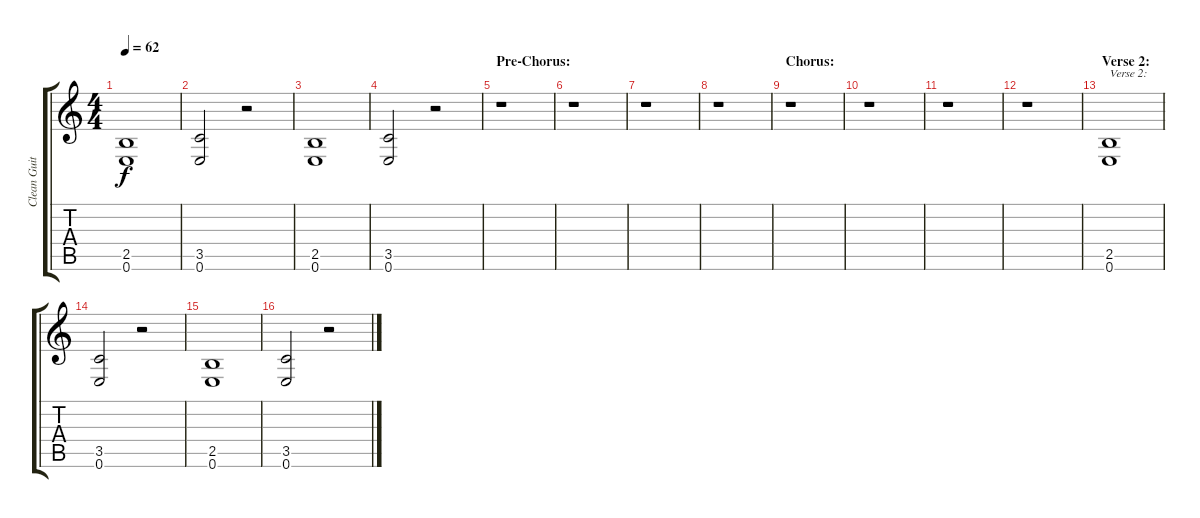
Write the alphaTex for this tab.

\track ("Clean Guitar" "Clean Guit") {instrument electricguitarclean}
\staff {score tabs}
\tuning (E4 B3 G3 D3 A2 E2) {hide}
\ts (4 4)
\tempo 62
\clef g2
\ks c
(2.5 0.6).1{dy f} |
(3.5 0.6).2 r.2 |
(2.5 0.6).1 |
(3.5 0.6).2 r.2 |
\section ("" "Pre-Chorus:")
r.1 |
r.1 |
r.1 |
r.1 |
\section ("" "Chorus:")
r.1 |
r.1 |
r.1 |
r.1 |
\section ("" "Verse 2:")
(2.5 0.6).1{txt "Verse 2:"} |
(3.5 0.6).2 r.2 |
(2.5 0.6).1 |
(3.5 0.6).2 r.2
